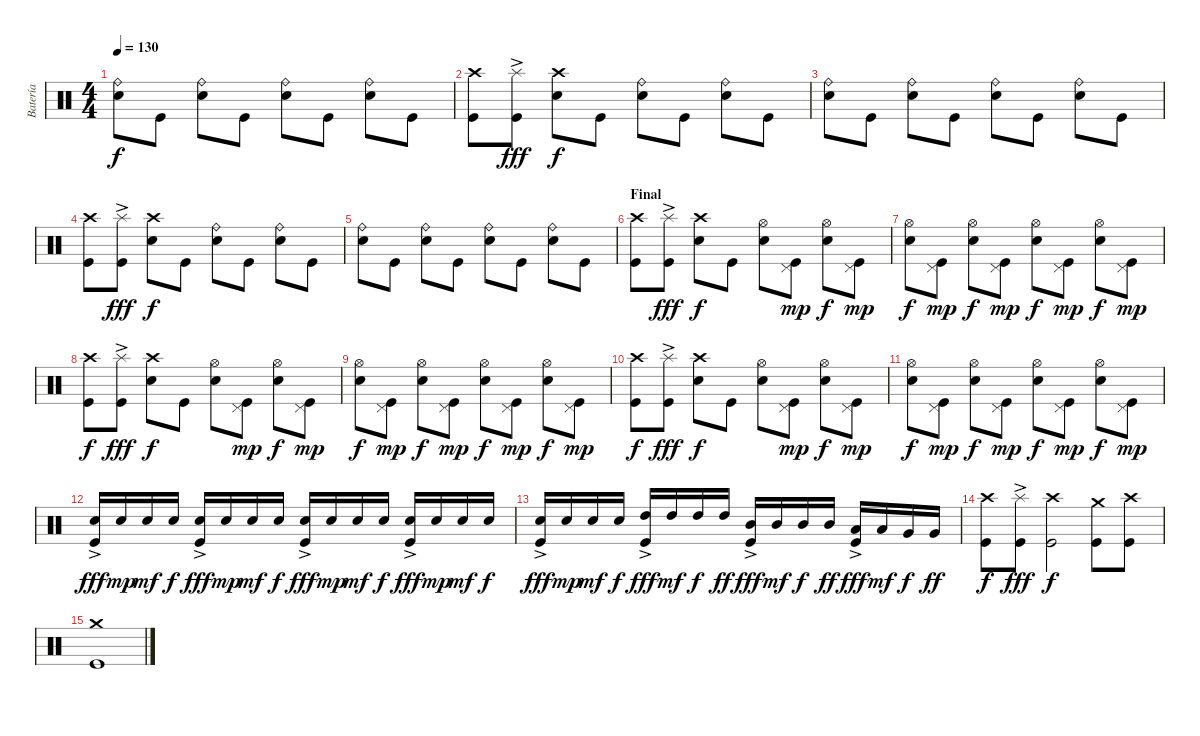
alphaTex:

\track ("Batería" "Batería") {instrument percussion}
\staff {score}
\articulation defaults
\ts (4 4)
\tempo 130
\clef neutral
\ks c
("Electric Snare (hit)" "Ride (bell)").8{dy f} "Kick (hit)".8 ("Electric Snare (hit)" "Ride (bell)").8 "Kick (hit)".8 ("Electric Snare (hit)" "Ride (bell)").8 "Kick (hit)".8 ("Electric Snare (hit)" "Ride (bell)").8 "Kick (hit)".8 |
("Kick (hit)" "Crash high (hit)").8 ("Kick (hit)" "Splash (hit)"{ac}).8{dy fff} ("Electric Snare (hit)" "Crash high (hit)").8{dy f} "Kick (hit)".8 ("Electric Snare (hit)" "Ride (bell)").8 "Kick (hit)".8 ("Electric Snare (hit)" "Ride (bell)").8 "Kick (hit)".8 |
("Electric Snare (hit)" "Ride (bell)").8 "Kick (hit)".8 ("Electric Snare (hit)" "Ride (bell)").8 "Kick (hit)".8 ("Electric Snare (hit)" "Ride (bell)").8 "Kick (hit)".8 ("Electric Snare (hit)" "Ride (bell)").8 "Kick (hit)".8 |
("Kick (hit)" "Crash high (hit)").8 ("Kick (hit)" "Splash (hit)"{ac}).8{dy fff} ("Electric Snare (hit)" "Crash high (hit)").8{dy f} "Kick (hit)".8 ("Electric Snare (hit)" "Ride (bell)").8 "Kick (hit)".8 ("Electric Snare (hit)" "Ride (bell)").8 "Kick (hit)".8 |
("Electric Snare (hit)" "Ride (bell)").8 "Kick (hit)".8 ("Electric Snare (hit)" "Ride (bell)").8 "Kick (hit)".8 ("Electric Snare (hit)" "Ride (bell)").8 "Kick (hit)".8 ("Electric Snare (hit)" "Ride (bell)").8 "Kick (hit)".8 |
\section ("" "Final")
("Kick (hit)" "Crash high (hit)").8 ("Kick (hit)" "Splash (hit)"{ac}).8{dy fff} ("Electric Snare (hit)" "Crash high (hit)").8{dy f} "Kick (hit)".8 ("Electric Snare (hit)" "Hi-Hat (open)").8 ("Kick (hit)" "Pedal Hi-Hat (hit)").8{dy mp} ("Electric Snare (hit)" "Hi-Hat (open)").8{dy f} ("Kick (hit)" "Pedal Hi-Hat (hit)").8{dy mp} |
("Electric Snare (hit)" "Hi-Hat (open)").8{dy f} ("Kick (hit)" "Pedal Hi-Hat (hit)").8{dy mp} ("Electric Snare (hit)" "Hi-Hat (open)").8{dy f} ("Kick (hit)" "Pedal Hi-Hat (hit)").8{dy mp} ("Electric Snare (hit)" "Hi-Hat (open)").8{dy f} ("Kick (hit)" "Pedal Hi-Hat (hit)").8{dy mp} ("Electric Snare (hit)" "Hi-Hat (open)").8{dy f} ("Kick (hit)" "Pedal Hi-Hat (hit)").8{dy mp} |
("Kick (hit)" "Crash high (hit)").8{dy f} ("Kick (hit)" "Splash (hit)"{ac}).8{dy fff} ("Electric Snare (hit)" "Crash high (hit)").8{dy f} "Kick (hit)".8 ("Electric Snare (hit)" "Hi-Hat (open)").8 ("Kick (hit)" "Pedal Hi-Hat (hit)").8{dy mp} ("Electric Snare (hit)" "Hi-Hat (open)").8{dy f} ("Kick (hit)" "Pedal Hi-Hat (hit)").8{dy mp} |
("Electric Snare (hit)" "Hi-Hat (open)").8{dy f} ("Kick (hit)" "Pedal Hi-Hat (hit)").8{dy mp} ("Electric Snare (hit)" "Hi-Hat (open)").8{dy f} ("Kick (hit)" "Pedal Hi-Hat (hit)").8{dy mp} ("Electric Snare (hit)" "Hi-Hat (open)").8{dy f} ("Kick (hit)" "Pedal Hi-Hat (hit)").8{dy mp} ("Electric Snare (hit)" "Hi-Hat (open)").8{dy f} ("Kick (hit)" "Pedal Hi-Hat (hit)").8{dy mp} |
("Kick (hit)" "Crash high (hit)").8{dy f} ("Kick (hit)" "Splash (hit)"{ac}).8{dy fff} ("Electric Snare (hit)" "Crash high (hit)").8{dy f} "Kick (hit)".8 ("Electric Snare (hit)" "Hi-Hat (open)").8 ("Kick (hit)" "Pedal Hi-Hat (hit)").8{dy mp} ("Electric Snare (hit)" "Hi-Hat (open)").8{dy f} ("Kick (hit)" "Pedal Hi-Hat (hit)").8{dy mp} |
("Electric Snare (hit)" "Hi-Hat (open)").8{dy f} ("Kick (hit)" "Pedal Hi-Hat (hit)").8{dy mp} ("Electric Snare (hit)" "Hi-Hat (open)").8{dy f} ("Kick (hit)" "Pedal Hi-Hat (hit)").8{dy mp} ("Electric Snare (hit)" "Hi-Hat (open)").8{dy f} ("Kick (hit)" "Pedal Hi-Hat (hit)").8{dy mp} ("Electric Snare (hit)" "Hi-Hat (open)").8{dy f} ("Kick (hit)" "Pedal Hi-Hat (hit)").8{dy mp} |
("Kick (hit)" "Electric Snare (hit)"{ac}).16{dy fff} "Electric Snare (hit)".16{dy mp} "Electric Snare (hit)".16{dy mf} "Electric Snare (hit)".16{dy f} ("Kick (hit)" "Electric Snare (hit)"{ac}).16{dy fff} "Electric Snare (hit)".16{dy mp} "Electric Snare (hit)".16{dy mf} "Electric Snare (hit)".16{dy f} ("Kick (hit)" "Electric Snare (hit)"{ac}).16{dy fff} "Electric Snare (hit)".16{dy mp} "Electric Snare (hit)".16{dy mf} "Electric Snare (hit)".16{dy f} ("Kick (hit)" "Electric Snare (hit)"{ac}).16{dy fff} "Electric Snare (hit)".16{dy mp} "Electric Snare (hit)".16{dy mf} "Electric Snare (hit)".16{dy f} |
("Kick (hit)" "Electric Snare (hit)"{ac}).16{dy fff} "Electric Snare (hit)".16{dy mp} "Electric Snare (hit)".16{dy mf} "Electric Snare (hit)".16{dy f} ("Kick (hit)" "High Tom (hit)"{ac}).16{dy fff} "High Tom (hit)".16{dy mf} "High Tom (hit)".16{dy f} "High Tom (hit)".16{dy ff} ("Kick (hit)" "Mid Tom (hit)"{ac}).16{dy fff} "Mid Tom (hit)".16{dy mf} "Mid Tom (hit)".16{dy f} "Mid Tom (hit)".16{dy ff} ("Kick (hit)" "Low Tom (hit)"{ac}).16{dy fff} "Low Tom (hit)".16{dy mf} "Very Low Tom (hit)".16{dy f} "Very Low Tom (hit)".16{dy ff} |
("Kick (hit)" "Crash high (hit)").8{dy f} ("Kick (hit)" "Splash (hit)"{ac}).8{dy fff} ("Kick (hit)" "Crash high (hit)").2{dy f} ("Kick (hit)" "Crash medium (hit)").8 ("Kick (hit)" "Crash high (hit)").8 |
("Kick (hit)" "Crash medium (hit)").1
